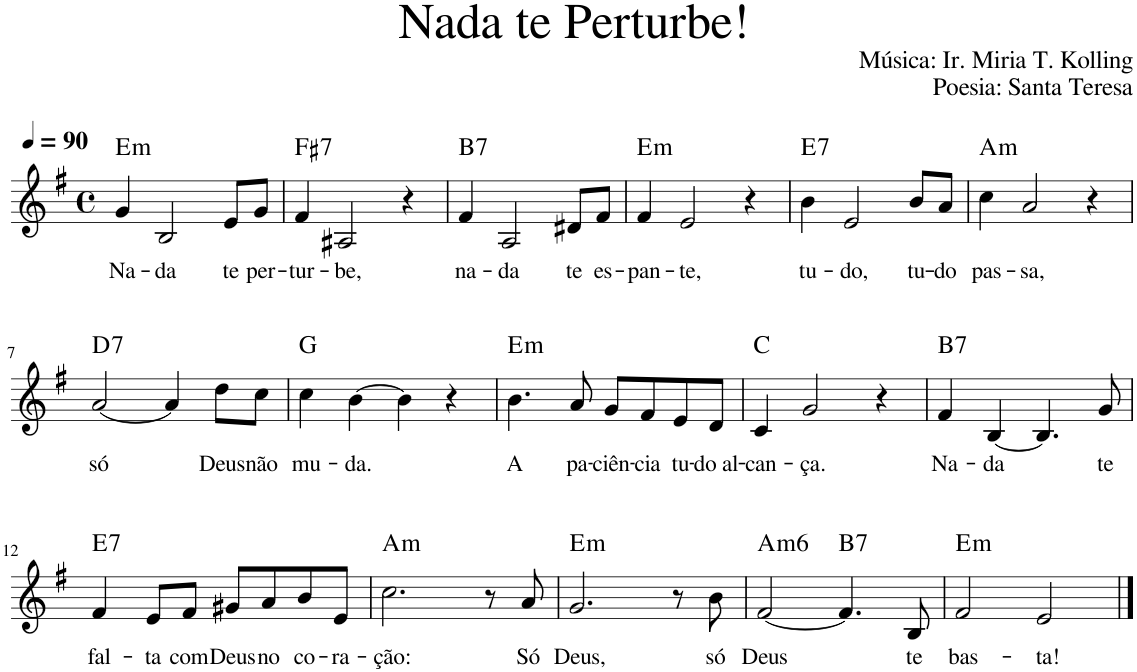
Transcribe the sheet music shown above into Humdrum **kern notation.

**kern	**text	**harte
*part1	*part1	*part1
*staff1	*staff1	*
*I"Voz	*	*
*I'Vo.	*	*
*clefG2	*	*
*k[f#]	*	*
*M4/4	*	*
*met(c)	*	*
*MM90	*	*
=1	=1	=1
!	!LO:LY:b	!LO:H:kt=m
4g/	Na-	E:min
!	!LO:LY:b	!
2B/	-da	.
!	!LO:LY:b	!
8e/L	te	.
!	!LO:LY:b	!
8g/J	per-	.
=2	=2	=2
!	!LO:LY:b	!LO:H:kt=7
4f#/	-tur-	F#:7
!	!LO:LY:b	!
2A#X/	-be,	.
4r	.	.
=3	=3	=3
!	!LO:LY:b	!LO:H:kt=7
4f#/	na-	B:7
!	!LO:LY:b	!
2A/	-da	.
!	!LO:LY:b	!
8d#X/L	te	.
!	!LO:LY:b	!
8f#/J	es-	.
=4	=4	=4
!	!LO:LY:b	!LO:H:kt=m
4f#/	-pan-	E:min
!	!LO:LY:b	!
2e/	-te,	.
4r	.	.
=5	=5	=5
!	!LO:LY:b	!LO:H:kt=7
4b\	tu-	E:7
!	!LO:LY:b	!
2e/	-do,	.
!	!LO:LY:b	!
8b/L	tu-	.
!	!LO:LY:b	!
8a/J	-do	.
=6	=6	=6
!	!LO:LY:b	!LO:H:kt=m
4cc\	pas-	A:min
!	!LO:LY:b	!
2a/	-sa,	.
4r	.	.
!!LO:LB:g=z
=7	=7	=7
!	!LO:LY:b	!LO:H:kt=7
[2a/	só	D:7
4a/]	.	.
!	!LO:LY:b	!
8dd\L	Deus	.
!	!LO:LY:b	!
8cc\J	não	.
=8	=8	=8
!	!LO:LY:b	!
4cc\	mu-	G:maj
!	!LO:LY:b	!
[4b\	-da.	.
4b\]	.	.
4r	.	.
=9	=9	=9
!	!LO:LY:b	!LO:H:kt=m
4.b\	A	E:min
!	!LO:LY:b	!
8a/	pa-	.
!	!LO:LY:b	!
8g/L	-ciên-	.
!	!LO:LY:b	!
8f#/	-cia	.
!	!LO:LY:b	!
8e/	tu-	.
!	!LO:LY:b	!
8d/J	-do al-	.
=10	=10	=10
!	!LO:LY:b	!
4c/	-can-	C:maj
!	!LO:LY:b	!
2g/	-ça.	.
4r	.	.
=11	=11	=11
!	!LO:LY:b	!LO:H:kt=7
4f#/	Na-	B:7
!	!LO:LY:b	!
[4B/	-da	.
4.B/]	.	.
!	!LO:LY:b	!
8g/	te	.
!!LO:LB:g=z
=12	=12	=12
!	!LO:LY:b	!LO:H:kt=7
4f#/	fal-	E:7
!	!LO:LY:b	!
8e/L	-ta	.
!	!LO:LY:b	!
8f#/J	com	.
!	!LO:LY:b	!
8g#X/L	Deus	.
!	!LO:LY:b	!
8a/	no	.
!	!LO:LY:b	!
8b/	co-	.
!	!LO:LY:b	!
8e/J	-ra-	.
=13	=13	=13
!	!LO:LY:b	!LO:H:kt=m
2.cc\	-ção:	A:min
8r	.	.
!	!LO:LY:b	!
8a/	Só	.
=14	=14	=14
!	!LO:LY:b	!LO:H:kt=m
2.g/	Deus,	E:min
8r	.	.
!	!LO:LY:b	!
8b\	só	.
=15	=15	=15
!	!LO:LY:b	!LO:H:kt=m6
[2f#/	Deus	A:min6
!	!	!LO:H:kt=7
4.f#/]	.	B:7
!	!LO:LY:b	!
8B/	te	.
=16	=16	=16
!	!LO:LY:b	!LO:H:kt=m
2f#/	bas-	E:min
!	!LO:LY:b	!
2e/	-ta!	.
==	==	==
*-	*-	*-
